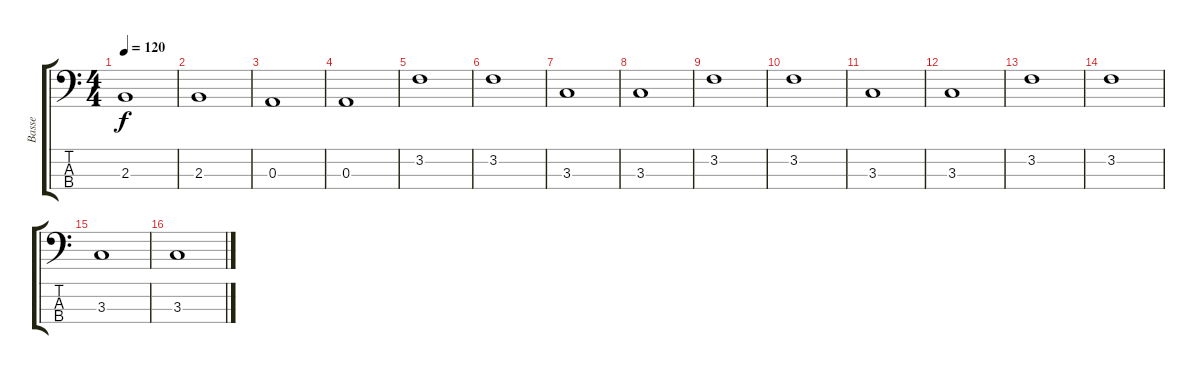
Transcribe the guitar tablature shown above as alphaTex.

\track ("Basse" "Basse") {instrument acousticbass}
\staff {score tabs}
\tuning (G2 D2 A1 E1) {hide}
\ts (4 4)
\tempo 120
\clef f4
\ks c
2.3.1{dy f} |
2.3.1 |
0.3.1 |
0.3.1 |
3.2.1 |
3.2.1 |
3.3.1 |
3.3.1 |
3.2.1 |
3.2.1 |
3.3.1 |
3.3.1 |
3.2.1 |
3.2.1 |
3.3.1 |
3.3.1
